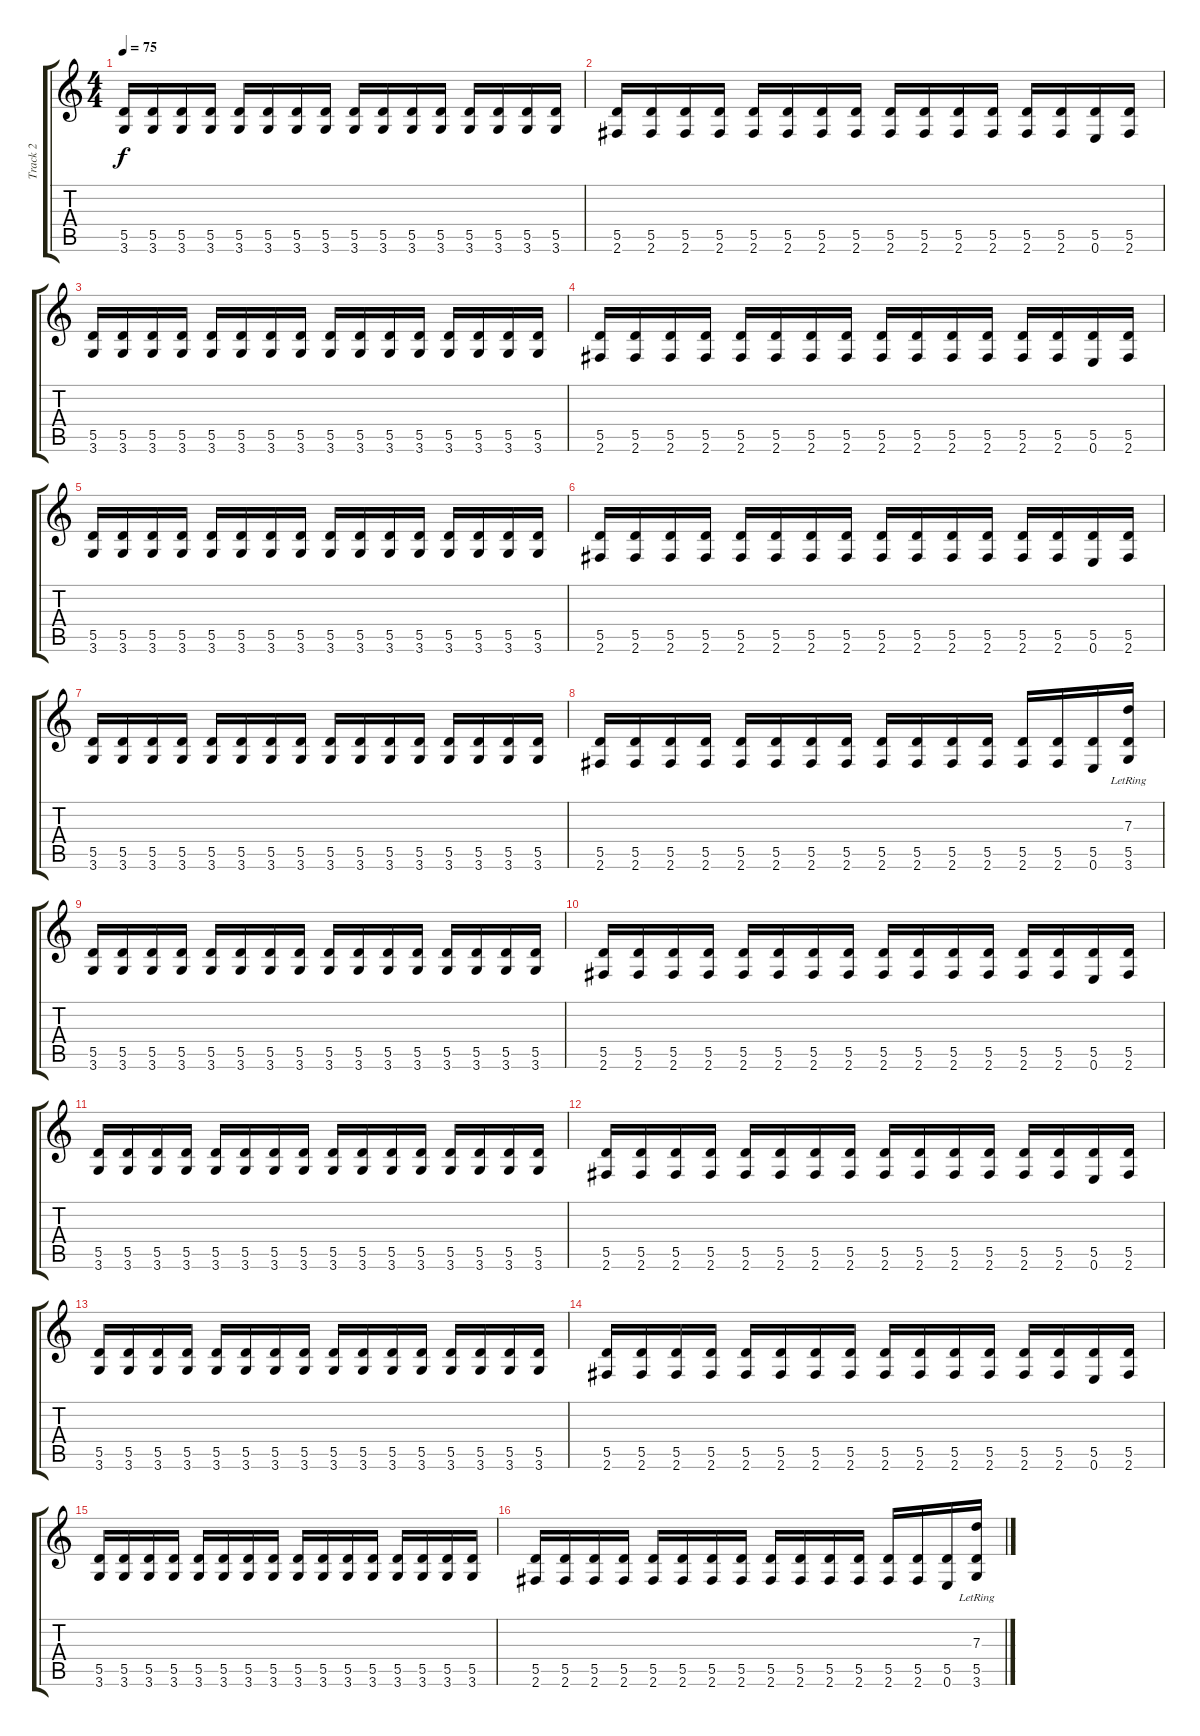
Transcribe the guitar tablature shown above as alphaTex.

\track ("Track 2" "Track 2") {instrument electricguitarjazz}
\staff {score tabs}
\tuning (E4 B3 G3 D3 A2 E2) {hide}
\ts (4 4)
\tempo 75
\clef g2
\ks c
(5.5 3.6).16{dy f volume 4 balance 0 instrument overdrivenguitar} (5.5 3.6).16 (5.5 3.6).16 (5.5 3.6).16 (5.5 3.6).16 (5.5 3.6).16 (5.5 3.6).16 (5.5 3.6).16 (5.5 3.6).16 (5.5 3.6).16 (5.5 3.6).16 (5.5 3.6).16 (5.5 3.6).16 (5.5 3.6).16 (5.5 3.6).16 (5.5 3.6).16 |
(5.5 2.6).16 (5.5 2.6).16 (5.5 2.6).16 (5.5 2.6).16 (5.5 2.6).16 (5.5 2.6).16 (5.5 2.6).16 (5.5 2.6).16 (5.5 2.6).16 (5.5 2.6).16 (5.5 2.6).16 (5.5 2.6).16 (5.5 2.6).16 (5.5 2.6).16 (5.5 0.6).16 (5.5 2.6).16 |
(5.5 3.6).16 (5.5 3.6).16 (5.5 3.6).16 (5.5 3.6).16 (5.5 3.6).16 (5.5 3.6).16 (5.5 3.6).16 (5.5 3.6).16 (5.5 3.6).16 (5.5 3.6).16 (5.5 3.6).16 (5.5 3.6).16 (5.5 3.6).16 (5.5 3.6).16 (5.5 3.6).16 (5.5 3.6).16 |
(5.5 2.6).16 (5.5 2.6).16 (5.5 2.6).16 (5.5 2.6).16 (5.5 2.6).16 (5.5 2.6).16 (5.5 2.6).16 (5.5 2.6).16 (5.5 2.6).16 (5.5 2.6).16 (5.5 2.6).16 (5.5 2.6).16 (5.5 2.6).16 (5.5 2.6).16 (5.5 0.6).16 (5.5 2.6).16 |
(5.5 3.6).16{volume 4 balance 0 instrument overdrivenguitar} (5.5 3.6).16 (5.5 3.6).16 (5.5 3.6).16 (5.5 3.6).16 (5.5 3.6).16 (5.5 3.6).16 (5.5 3.6).16 (5.5 3.6).16 (5.5 3.6).16 (5.5 3.6).16 (5.5 3.6).16 (5.5 3.6).16 (5.5 3.6).16 (5.5 3.6).16 (5.5 3.6).16 |
(5.5 2.6).16 (5.5 2.6).16 (5.5 2.6).16 (5.5 2.6).16 (5.5 2.6).16 (5.5 2.6).16 (5.5 2.6).16 (5.5 2.6).16 (5.5 2.6).16 (5.5 2.6).16 (5.5 2.6).16 (5.5 2.6).16 (5.5 2.6).16 (5.5 2.6).16 (5.5 0.6).16 (5.5 2.6).16 |
(5.5 3.6).16{volume 4 balance 0 instrument overdrivenguitar} (5.5 3.6).16 (5.5 3.6).16 (5.5 3.6).16 (5.5 3.6).16 (5.5 3.6).16 (5.5 3.6).16 (5.5 3.6).16 (5.5 3.6).16 (5.5 3.6).16 (5.5 3.6).16 (5.5 3.6).16 (5.5 3.6).16 (5.5 3.6).16 (5.5 3.6).16 (5.5 3.6).16 |
(5.5 2.6).16 (5.5 2.6).16 (5.5 2.6).16 (5.5 2.6).16 (5.5 2.6).16 (5.5 2.6).16 (5.5 2.6).16 (5.5 2.6).16 (5.5 2.6).16 (5.5 2.6).16 (5.5 2.6).16 (5.5 2.6).16 (5.5 2.6).16 (5.5 2.6).16 (5.5 0.6).16 (7.3 5.5 3.6{lr}).16 |
(5.5 3.6).16{volume 4 balance 0 instrument overdrivenguitar} (5.5 3.6).16 (5.5 3.6).16 (5.5 3.6).16 (5.5 3.6).16 (5.5 3.6).16 (5.5 3.6).16 (5.5 3.6).16 (5.5 3.6).16 (5.5 3.6).16 (5.5 3.6).16 (5.5 3.6).16 (5.5 3.6).16 (5.5 3.6).16 (5.5 3.6).16 (5.5 3.6).16 |
(5.5 2.6).16 (5.5 2.6).16 (5.5 2.6).16 (5.5 2.6).16 (5.5 2.6).16 (5.5 2.6).16 (5.5 2.6).16 (5.5 2.6).16 (5.5 2.6).16 (5.5 2.6).16 (5.5 2.6).16 (5.5 2.6).16 (5.5 2.6).16 (5.5 2.6).16 (5.5 0.6).16 (5.5 2.6).16 |
(5.5 3.6).16 (5.5 3.6).16 (5.5 3.6).16 (5.5 3.6).16 (5.5 3.6).16 (5.5 3.6).16 (5.5 3.6).16 (5.5 3.6).16 (5.5 3.6).16 (5.5 3.6).16 (5.5 3.6).16 (5.5 3.6).16 (5.5 3.6).16 (5.5 3.6).16 (5.5 3.6).16 (5.5 3.6).16 |
(5.5 2.6).16 (5.5 2.6).16 (5.5 2.6).16 (5.5 2.6).16 (5.5 2.6).16 (5.5 2.6).16 (5.5 2.6).16 (5.5 2.6).16 (5.5 2.6).16 (5.5 2.6).16 (5.5 2.6).16 (5.5 2.6).16 (5.5 2.6).16 (5.5 2.6).16 (5.5 0.6).16 (5.5 2.6).16 |
(5.5 3.6).16{volume 16 balance 0 instrument overdrivenguitar} (5.5 3.6).16 (5.5 3.6).16 (5.5 3.6).16 (5.5 3.6).16 (5.5 3.6).16 (5.5 3.6).16 (5.5 3.6).16 (5.5 3.6).16 (5.5 3.6).16 (5.5 3.6).16 (5.5 3.6).16 (5.5 3.6).16 (5.5 3.6).16 (5.5 3.6).16 (5.5 3.6).16 |
(5.5 2.6).16 (5.5 2.6).16 (5.5 2.6).16 (5.5 2.6).16 (5.5 2.6).16 (5.5 2.6).16 (5.5 2.6).16 (5.5 2.6).16 (5.5 2.6).16 (5.5 2.6).16 (5.5 2.6).16 (5.5 2.6).16 (5.5 2.6).16 (5.5 2.6).16 (5.5 0.6).16 (5.5 2.6).16 |
(5.5 3.6).16{volume 4 balance 0 instrument overdrivenguitar} (5.5 3.6).16 (5.5 3.6).16 (5.5 3.6).16 (5.5 3.6).16 (5.5 3.6).16 (5.5 3.6).16 (5.5 3.6).16 (5.5 3.6).16 (5.5 3.6).16 (5.5 3.6).16 (5.5 3.6).16 (5.5 3.6).16 (5.5 3.6).16 (5.5 3.6).16 (5.5 3.6).16 |
(5.5 2.6).16 (5.5 2.6).16 (5.5 2.6).16 (5.5 2.6).16 (5.5 2.6).16 (5.5 2.6).16 (5.5 2.6).16 (5.5 2.6).16 (5.5 2.6).16 (5.5 2.6).16 (5.5 2.6).16 (5.5 2.6).16 (5.5 2.6).16 (5.5 2.6).16 (5.5 0.6).16 (7.3 5.5 3.6{lr}).16
